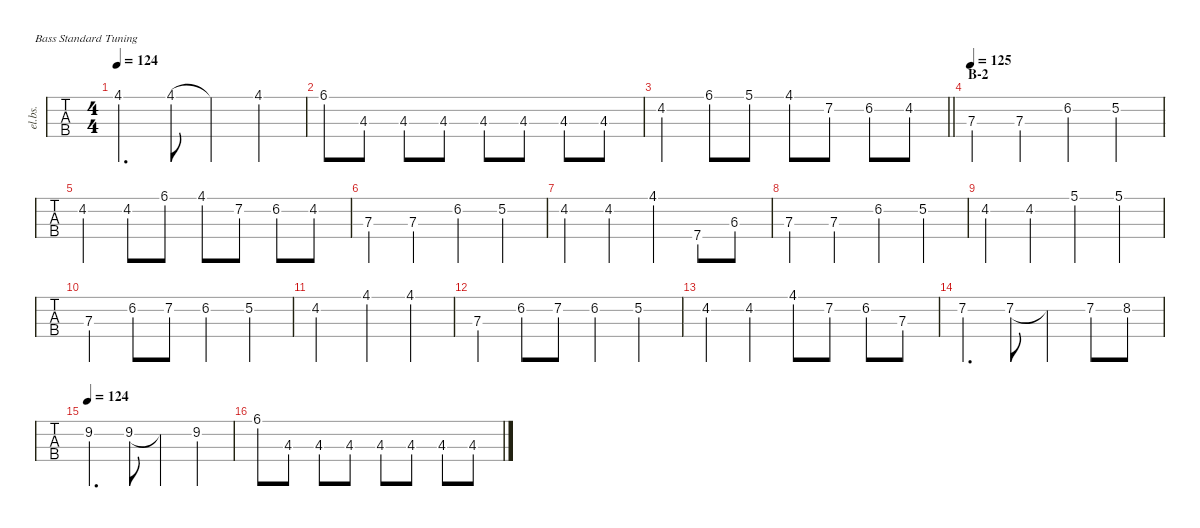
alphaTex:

\defaultSystemsLayout 4
\hideDynamics
\bracketExtendMode nobrackets
\track ("Bass" "el.bs.") {instrument electricbassfinger}
\staff {tabs}
\tuning (G2 D2 A1 E1)
\ts (4 4)
\tempo 124
\clef f4
\ks e
4.1{acc forcenatural}.4{d dy ff beam Down} 4.1{acc forcenatural}.8{beam Down} 4.1{t acc forcenatural}.4{dy f beam Down} 4.1{acc forcenatural}.4{dy ff beam Down} |
6.1{acc #}.8{beam Down} 4.3{acc #}.8{beam Down} 4.3{acc #}.8{beam Up} 4.3{acc #}.8{beam Up} 4.3{acc #}.8{beam Up} 4.3{acc #}.8{beam Up} 4.3{acc #}.8{beam Up} 4.3{acc #}.8{beam Up} |
\barLineRight lightlight
4.2{acc #}.4{beam Down} 6.1{acc #}.8{beam Down} 5.1{acc forcenatural}.8{beam Down} 4.1{acc forcenatural}.8{beam Down} 7.2{acc forcenatural}.8{beam Down} 6.2{acc #}.8{beam Down} 4.2{acc #}.8{beam Down} |
\section ("" "B-2")
\tempo 125
7.3{acc forcenatural}.4{beam Down} 7.3{acc forcenatural}.4{beam Down} 6.2{acc #}.4{beam Down} 5.2{acc forcenatural}.4{beam Down} |
4.2{acc #}.4{beam Down} 4.2{acc #}.8{beam Down} 6.1{acc #}.8{beam Down} 4.1{acc forcenatural}.8{beam Down} 7.2{acc forcenatural}.8{beam Down} 6.2{acc #}.8{beam Down} 4.2{acc #}.8{beam Down} |
7.3{acc forcenatural}.4{beam Down} 7.3{st acc forcenatural}.4{beam Down} 6.2{acc #}.4{beam Down} 5.2{acc forcenatural}.4{beam Down} |
4.2{acc #}.4{beam Down} 4.2{st acc #}.4{beam Down} 4.1{acc forcenatural}.4{beam Down} 7.4{acc forcenatural}.8{beam Up} 6.3{acc #}.8{beam Up} |
7.3{acc forcenatural}.4{beam Down} 7.3{acc forcenatural}.4{beam Down} 6.2{st acc #}.4{beam Down} 5.2{st acc forcenatural}.4{beam Down} |
4.2{acc #}.4{beam Down} 4.2{acc #}.4{beam Down} 5.1{acc forcenatural}.4{beam Down} 5.1{acc forcenatural}.4{beam Down} |
7.3{acc forcenatural}.4{beam Down} 6.2{acc #}.8{beam Down} 7.2{acc forcenatural}.8{beam Down} 6.2{acc #}.4{beam Down} 5.2{acc forcenatural}.4{beam Down} |
4.2{acc #}.2{beam Down} 4.1{acc forcenatural}.4{beam Down} 4.1{acc forcenatural}.4{beam Down} |
7.3{acc forcenatural}.4{beam Down} 6.2{acc #}.8{beam Down} 7.2{acc forcenatural}.8{beam Down} 6.2{acc #}.4{beam Down} 5.2{acc forcenatural}.4{beam Down} |
4.2{acc #}.4{beam Down} 4.2{acc #}.4{beam Down} 4.1{acc forcenatural}.8{beam Down} 7.2{acc forcenatural}.8{beam Down} 6.2{acc #}.8{beam Down} 7.3{acc forcenatural}.8{beam Down} |
7.2{acc forcenatural}.4{d beam Down} 7.2{acc forcenatural}.8{beam Down} 7.2{t acc forcenatural}.4{dy f beam Down} 7.2{acc forcenatural}.8{dy ff beam Down} 8.2{acc #}.8{beam Down} |
\tempo 124
9.2{acc forcenatural}.4{d beam Down} 9.2{acc forcenatural}.8{beam Down} 9.2{t acc forcenatural}.4{dy f beam Down} 9.2{acc forcenatural}.4{dy ff beam Down} |
6.1{acc #}.8{beam Down} 4.3{acc #}.8{beam Down} 4.3{acc #}.8{beam Up} 4.3{acc #}.8{beam Up} 4.3{acc #}.8{beam Up} 4.3{acc #}.8{beam Up} 4.3{acc #}.8{beam Up} 4.3{acc #}.8{beam Up}
